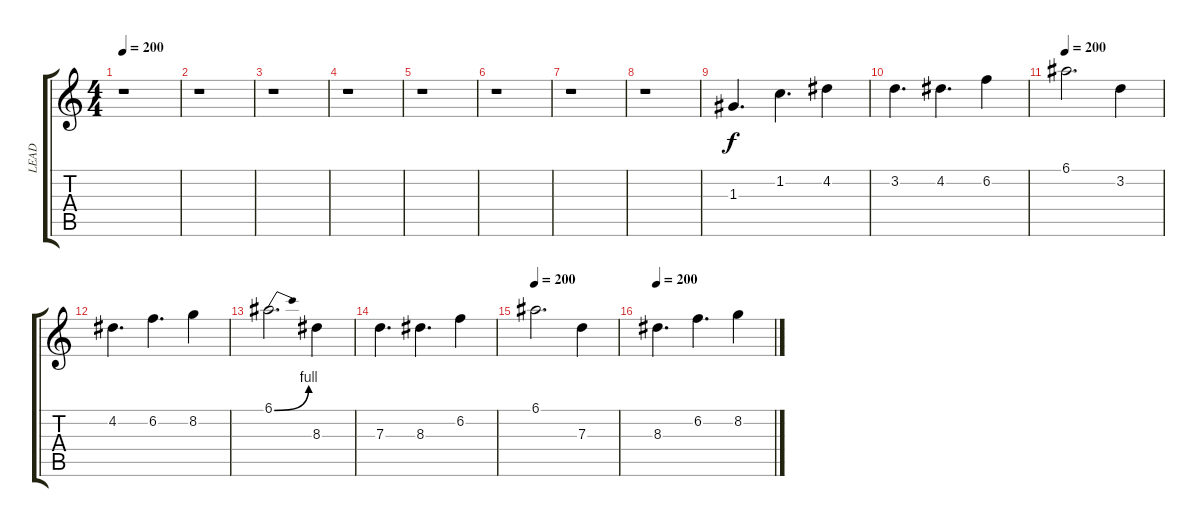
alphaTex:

\track ("LEAD" "LEAD") {instrument overdrivenguitar}
\staff {score tabs}
\tuning (E4 B3 G3 D3 A2 E2) {hide}
\ts (4 4)
\tempo 200
\clef g2
\ks c
r.1{dy mf} |
r.1 |
r.1 |
r.1 |
r.1 |
r.1 |
r.1 |
r.1 |
1.3.4{d dy f} 1.2.4{d} 4.2.4 |
3.2.4{d} 4.2.4{d} 6.2.4 |
\tempo 200
6.1.2{d} 3.2.4 |
4.2.4{d} 6.2.4{d} 8.2.4 |
6.1{be (bend 0 0 60 4)}.2{d} 8.3.4 |
7.3.4{d} 8.3.4{d} 6.2.4 |
\tempo 200
6.1.2{d} 7.3.4 |
\tempo 200
8.3.4{d} 6.2.4{d} 8.2.4
